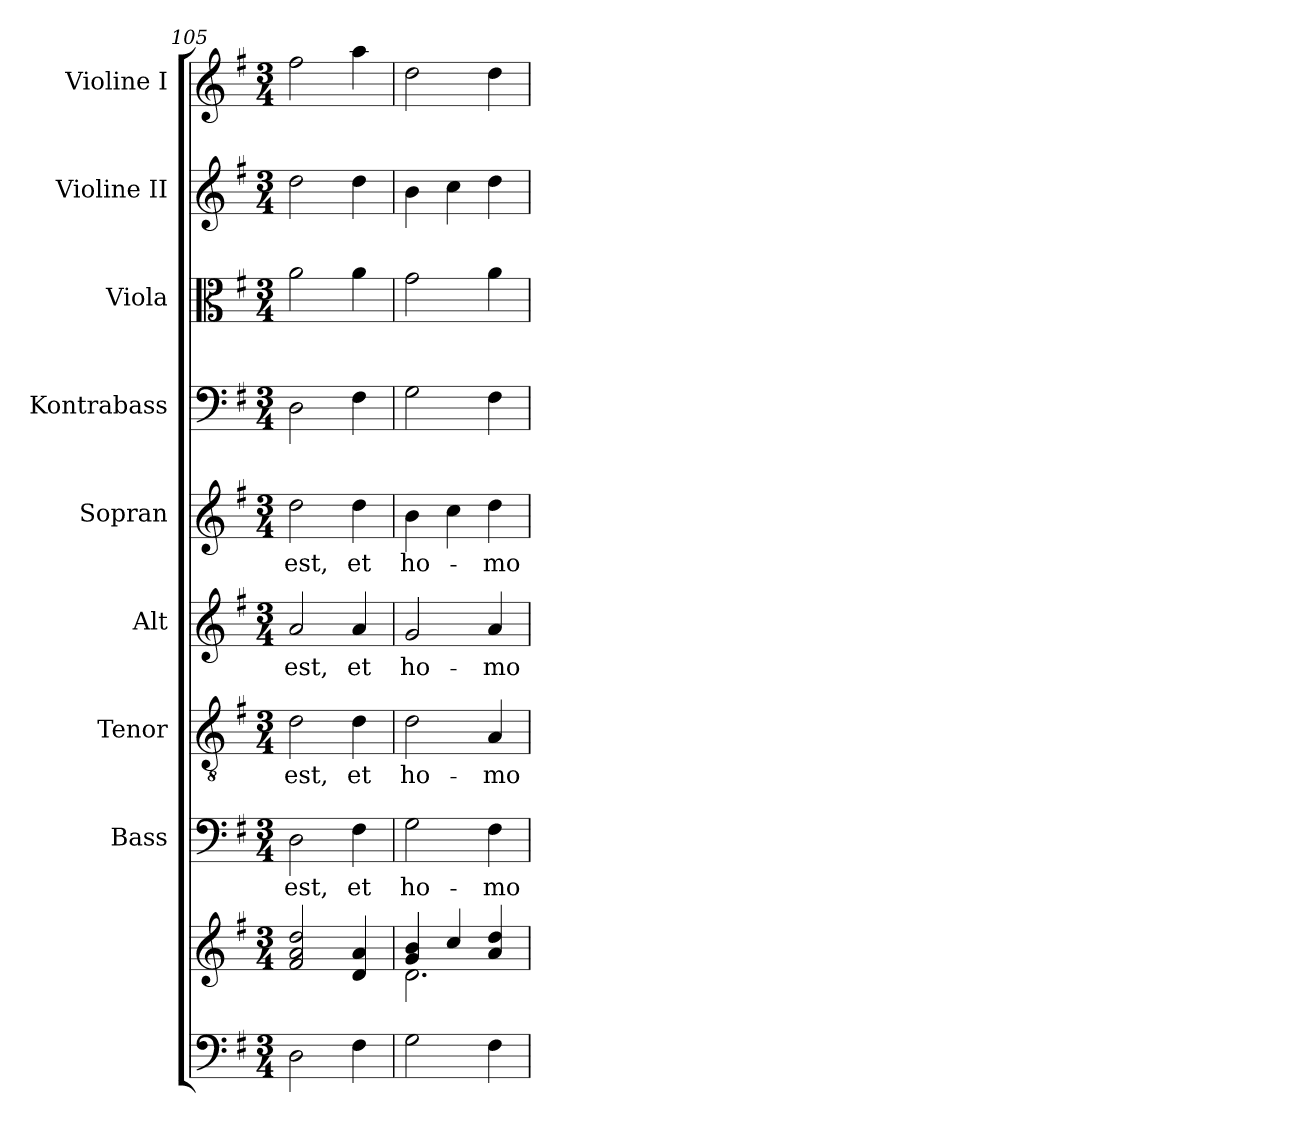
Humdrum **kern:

**kern	**kern	**kern	**text	**kern	**text	**kern	**text	**kern	**text	**kern	**kern	**kern	**kern
*part9	*part9	*part8	*part8	*part7	*part7	*part6	*part6	*part5	*part5	*part4	*part3	*part2	*part1
*staff10	*staff9	*staff8	*staff8	*staff7	*staff7	*staff6	*staff6	*staff5	*staff5	*staff4	*staff3	*staff2	*staff1
*	*	*I"Bass	*	*I"Tenor	*	*I"Alt	*	*I"Sopran	*	*I"Kontrabass	*I"Viola	*I"Violine II	*I"Violine I
*	*	*I'B.	*	*I'T.	*	*I'A.	*	*I'S.	*	*I'Kb.	*I'Vla.	*I'Vl. II	*I'Vl. I
*clefF4	*clefG2	*clefF4	*	*clefGv2	*	*clefG2	*	*clefG2	*	*clefF4	*clefC3	*clefG2	*clefG2
*	*	*	*	*	*	*	*	*	*	*ITrd7c12	*	*	*
*k[f#]	*k[f#]	*k[f#]	*	*k[f#]	*	*k[f#]	*	*k[f#]	*	*k[f#]	*k[f#]	*k[f#]	*k[f#]
*G:	*G:	*G:	*	*G:	*	*G:	*	*G:	*	*G:	*G:	*G:	*G:
*M3/4	*M3/4	*M3/4	*	*M3/4	*	*M3/4	*	*M3/4	*	*M3/4	*M3/4	*M3/4	*M3/4
=105	=105	=105	=105	=105	=105	=105	=105	=105	=105	=105	=105	=105	=105
!	!	!	!LO:LY:b	!	!LO:LY:b	!	!LO:LY:b	!	!LO:LY:b	!	!	!	!
2D\	2f#/ 2a/ 2dd/	2D\	est,	2d\	est,	2a/	est,	2dd\	est,	2DD\	2a\	2dd\	2ff#\
!	!	!	!LO:LY:b	!	!LO:LY:b	!	!LO:LY:b	!	!LO:LY:b	!	!	!	!
4F#\	4d/ 4a/	4F#\	et	4d\	et	4a/	et	4dd\	et	4FF#\	4a\	4dd\	4aa\
=106	=106	=106	=106	=106	=106	=106	=106	=106	=106	=106	=106	=106	=106
*	*^	*	*	*	*	*	*	*	*	*	*	*	*
!	!	!	!	!LO:LY:b	!	!LO:LY:b	!	!LO:LY:b	!	!LO:LY:b	!	!	!	!
2G\	4g/ 4b/	2.d\	2G\	ho-	2d\	ho-	2g/	ho-	4b\	ho-	2GG\	2g\	4b\	2dd\
.	4cc/	.	.	.	.	.	.	.	4cc\	.	.	.	4cc\	.
!	!	!	!	!LO:LY:b	!	!LO:LY:b	!	!LO:LY:b	!	!LO:LY:b	!	!	!	!
4F#\	4a/ 4dd/	.	4F#\	-mo	4A/	-mo	4a/	-mo	4dd\	-mo	4FF#\	4a\	4dd\	4dd\
*	*v	*v	*	*	*	*	*	*	*	*	*	*	*	*
=	=	=	=	=	=	=	=	=	=	=	=	=	=
*-	*-	*-	*-	*-	*-	*-	*-	*-	*-	*-	*-	*-	*-
